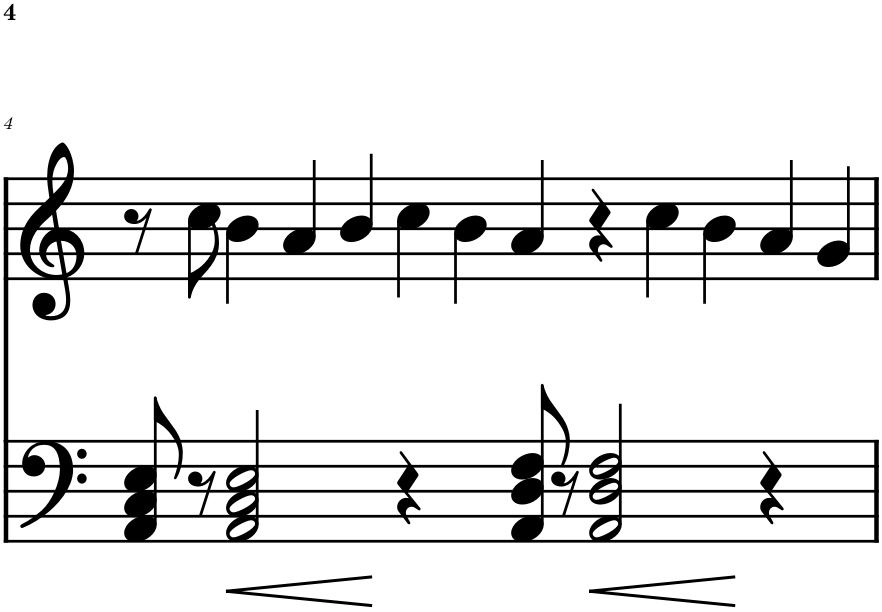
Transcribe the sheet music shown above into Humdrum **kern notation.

**kern	**dynam	**kern
*part2	*part2	*part1
*staff2	*staff2	*staff1
*I"Voice	*	*I"Voice
*I'V	*	*I'V
!!LO:PB:g=z
*clefF4	*	*clefG2
*k[]	*	*k[]
*M4/4	*	*M4/4
=4	=4	=4
8AA/ 8C/ 8E/	.	8r
8r	.	8cc\
!	!LO:HP:b	!
2AA/ 2C/ 2E/	<	4b\
.	.	4a/
4ryy	.	4b/
4r	[	4cc\
4ryy	.	4b\
8AA/ 8D/ 8F/	.	4a/
8r	.	.
!	!LO:HP:b	!
2AA/ 2D/ 2F/	<	4r
.	.	4cc\
4ryy	.	4b\
4r	[	4a/
4ryy	.	4g/
=	=	=
*-	*-	*-
